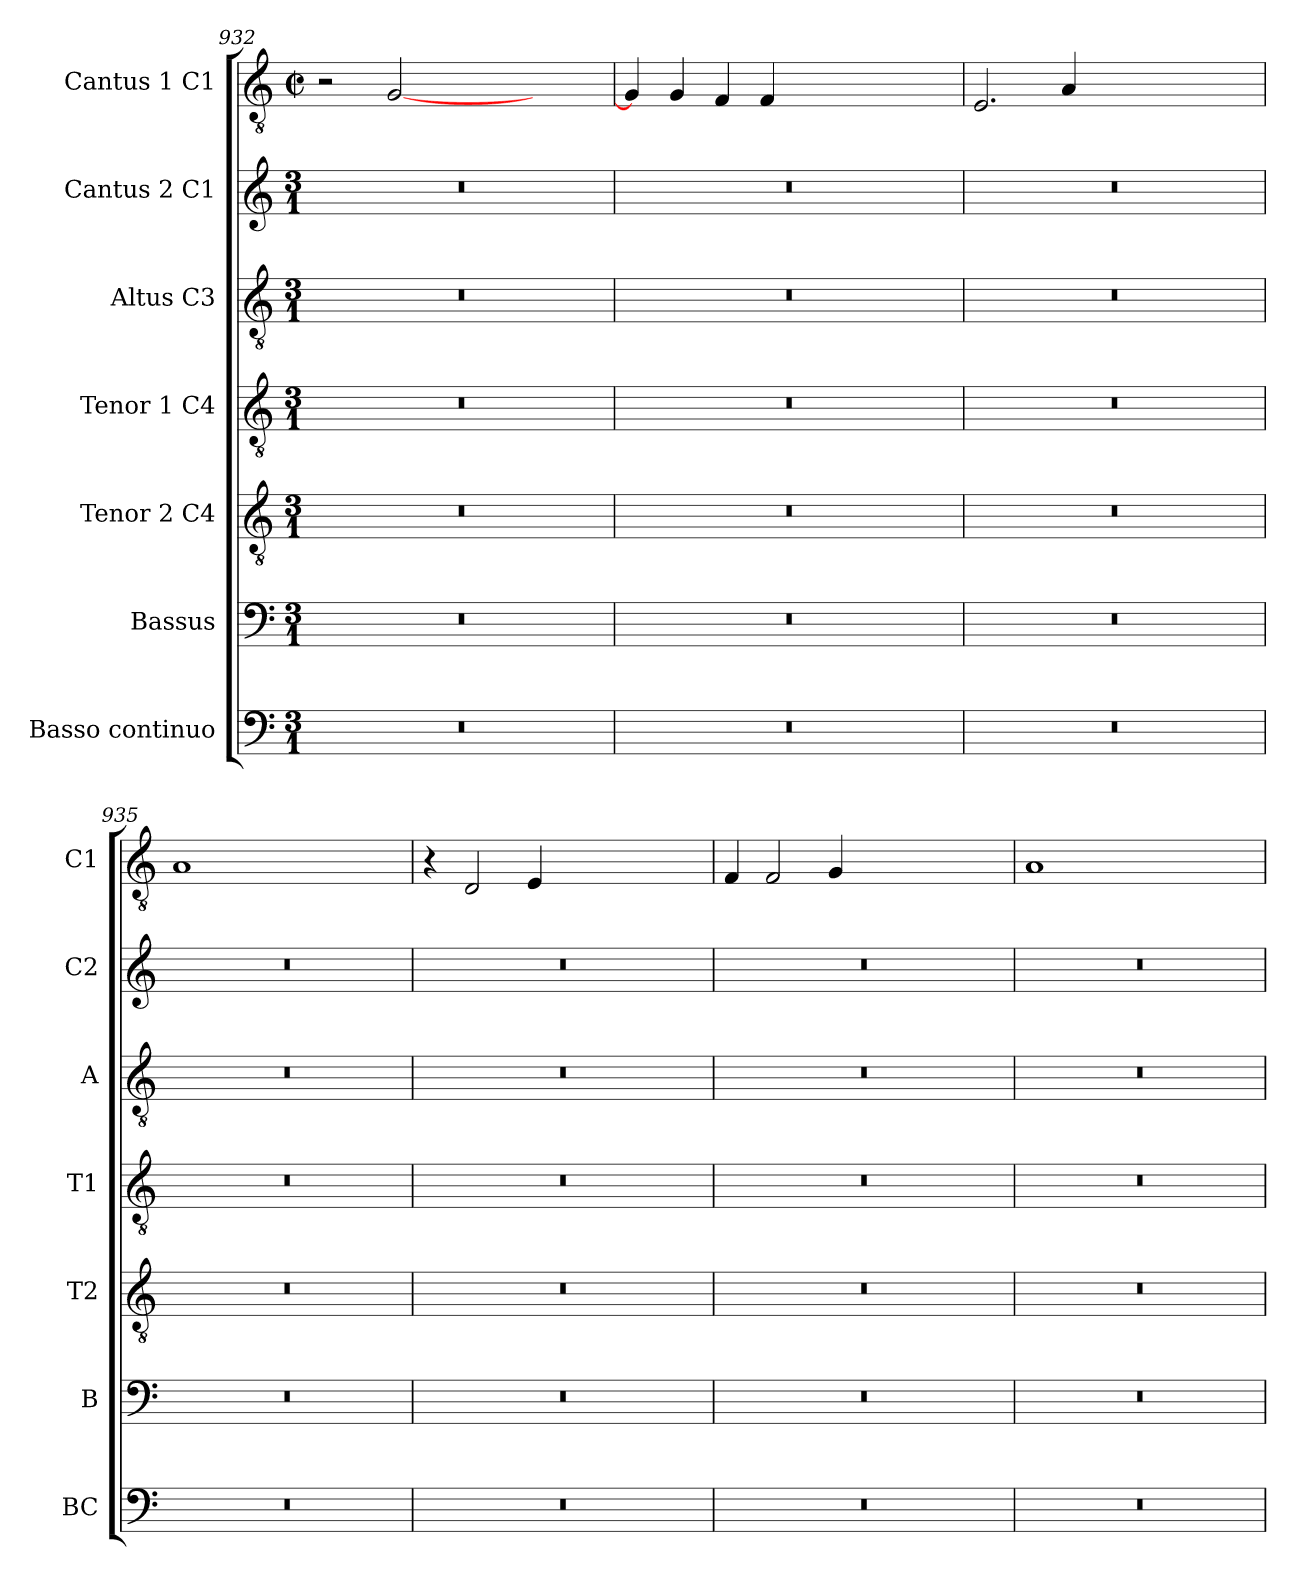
**kern	**kern	**kern	**kern	**kern	**kern	**kern
*part7	*part6	*part5	*part4	*part3	*part2	*part1
*staff7	*staff6	*staff5	*staff4	*staff3	*staff2	*staff1
*I"Basso continuo	*I"Bassus	*I"Tenor 2 C4	*I"Tenor 1 C4	*I"Altus C3	*I"Cantus 2 C1	*I"Cantus 1 C1
*I'BC	*I'B	*I'T2	*I'T1	*I'A	*I'C2	*I'C1
*clefF4	*clefF4	*clefGv2	*clefGv2	*clefGv2	*clefG2	*clefGv2
*ITrd7c12	*	*	*	*	*	*
*k[]	*k[]	*k[]	*k[]	*k[]	*k[]	*k[]
*C:	*C:	*C:	*C:	*C:	*C:	*C:
*M3/1	*M3/1	*M3/1	*M3/1	*M3/1	*M3/1	*M2/2
*	*	*	*	*	*	*met(c|)
=932	=932	=932	=932	=932	=932	=932
0.r	0.r	0.r	0.r	0.r	0.r	2r
.	.	.	.	.	.	[<2G/
.	.	.	.	.	.	0ryy
=933	=933	=933	=933	=933	=933	=933
0.r	0.r	0.r	0.r	0.r	0.r	4G/]
.	.	.	.	.	.	4G/
.	.	.	.	.	.	4F/
.	.	.	.	.	.	4F/
.	.	.	.	.	.	0ryy
=934	=934	=934	=934	=934	=934	=934
0.r	0.r	0.r	0.r	0.r	0.r	2.E/
.	.	.	.	.	.	4A/
.	.	.	.	.	.	0ryy
=935	=935	=935	=935	=935	=935	=935
0.r	0.r	0.r	0.r	0.r	0.r	1A
.	.	.	.	.	.	0ryy
=936	=936	=936	=936	=936	=936	=936
0.r	0.r	0.r	0.r	0.r	0.r	4r
.	.	.	.	.	.	2D/
.	.	.	.	.	.	4E/
.	.	.	.	.	.	0ryy
=937	=937	=937	=937	=937	=937	=937
0.r	0.r	0.r	0.r	0.r	0.r	4F/
.	.	.	.	.	.	2F/
.	.	.	.	.	.	4G/
.	.	.	.	.	.	0ryy
!!LO:LB:g=z
=938	=938	=938	=938	=938	=938	=938
0.r	0.r	0.r	0.r	0.r	0.r	1A
.	.	.	.	.	.	0ryy
=	=	=	=	=	=	=
*-	*-	*-	*-	*-	*-	*-
